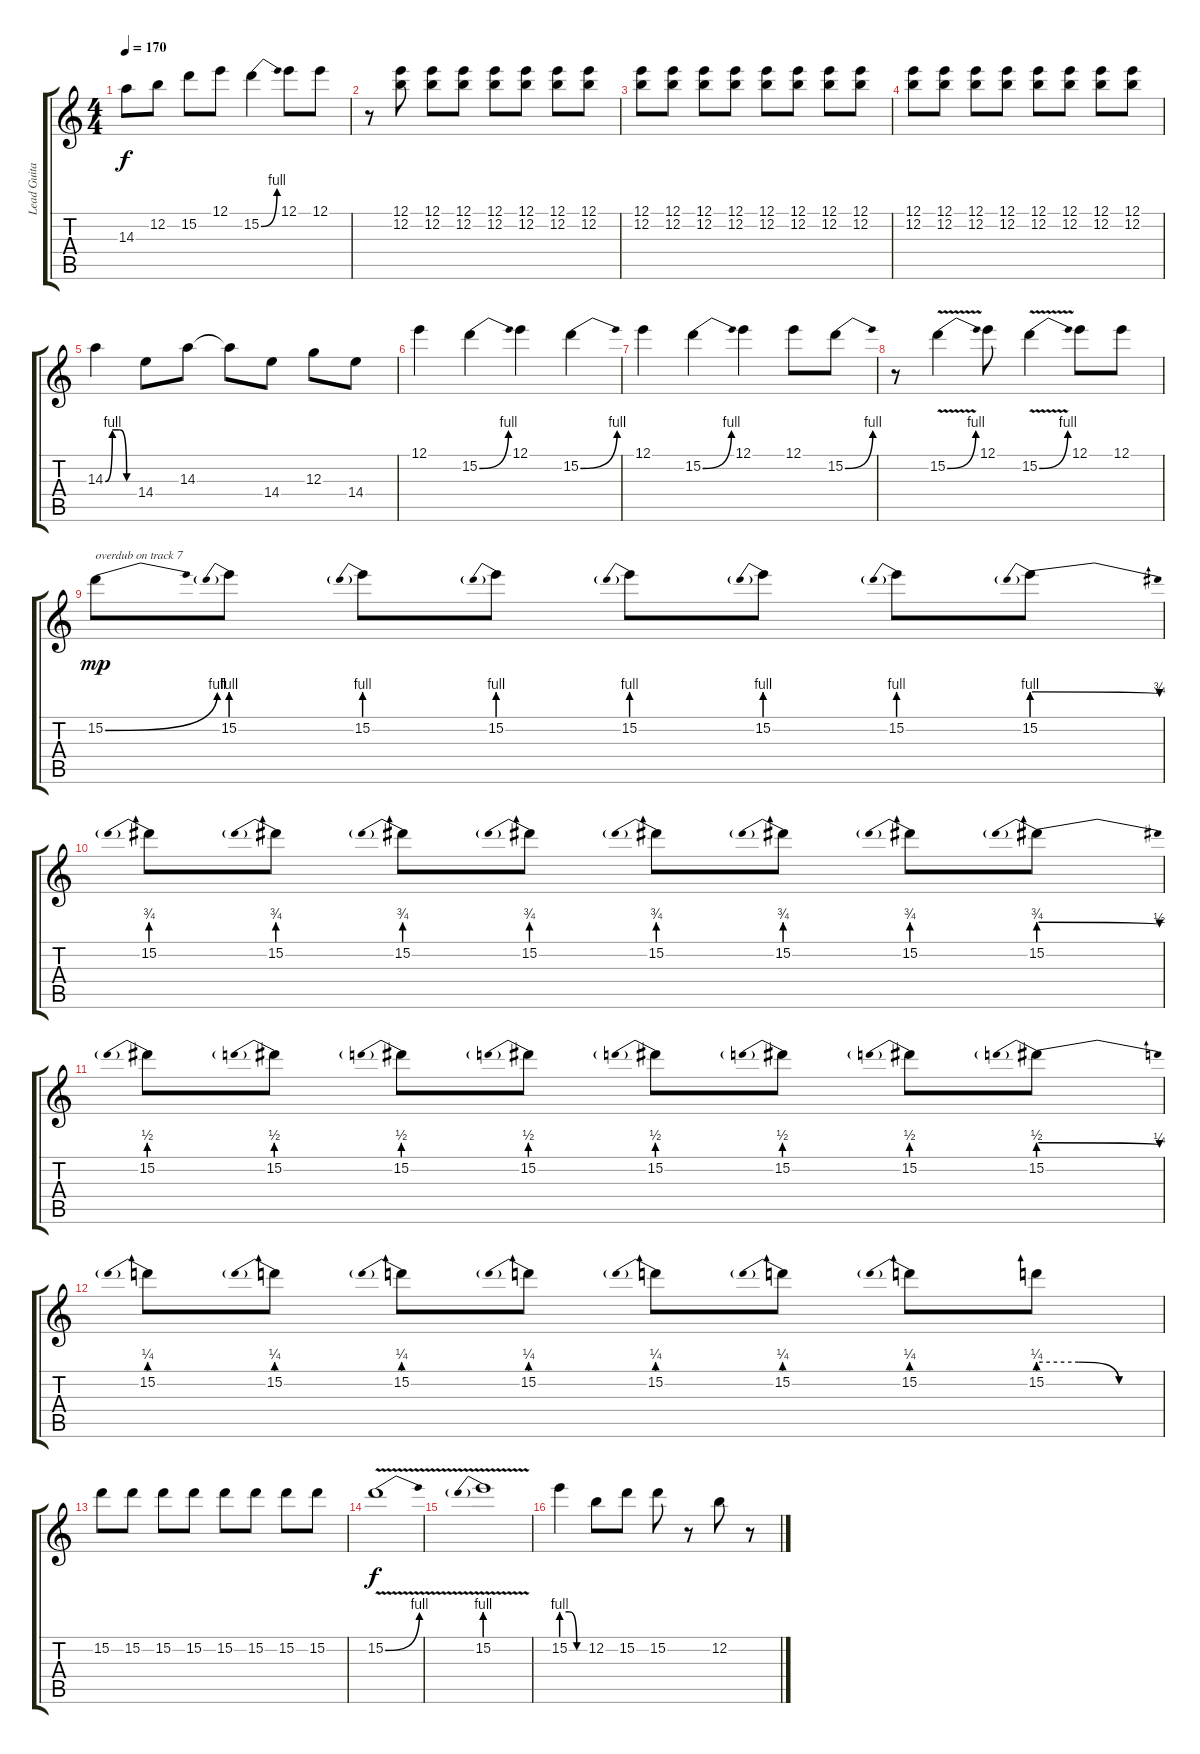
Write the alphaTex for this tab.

\track ("Lead Guitar" "Lead Guita") {instrument overdrivenguitar}
\staff {score tabs}
\tuning (E4 B3 G3 D3 A2 E2) {hide}
\ts (4 4)
\tempo 170
\clef g2
\ks c
14.3.8{dy f} 12.2.8 15.2.8 12.1.8 15.2{be (bend 0 0 60 4)}.4 12.1.8 12.1.8 |
r.8 (12.1 12.2).8 (12.1 12.2).8 (12.1 12.2).8 (12.1 12.2).8 (12.1 12.2).8 (12.1 12.2).8 (12.1 12.2).8 |
(12.1 12.2).8 (12.1 12.2).8 (12.1 12.2).8 (12.1 12.2).8 (12.1 12.2).8 (12.1 12.2).8 (12.1 12.2).8 (12.1 12.2).8 |
(12.1 12.2).8 (12.1 12.2).8 (12.1 12.2).8 (12.1 12.2).8 (12.1 12.2).8 (12.1 12.2).8 (12.1 12.2).8 (12.1 12.2).8 |
14.3{be (custom 0 0 15 4 30 4 45 0 60 0)}.4 14.4.8 14.3.8 14.3{t}.8 14.4.8 12.3.8 14.4.8 |
12.1.4 15.2{be (bend 0 0 60 4)}.4 12.1.4 15.2{be (bend 0 0 60 4)}.4 |
12.1.4 15.2{be (bend 0 0 60 4)}.4 12.1.4 12.1.8 15.2{be (bend 0 0 60 4)}.8 |
r.8 15.2{be (bend 0 0 60 4) v}.4 12.1.8 15.2{be (bend 0 0 60 4) v}.4 12.1.8 12.1.8 |
15.2{be (bend 0 0 60 4)}.8{txt "overdub on track 7" dy mp} 15.2{be (prebend 0 4 60 4)}.8 15.2{be (prebend 0 4 60 4)}.8 15.2{be (prebend 0 4 60 4)}.8 15.2{be (prebend 0 4 60 4)}.8 15.2{be (prebend 0 4 60 4)}.8 15.2{be (prebend 0 4 60 4)}.8 15.2{be (prebendrelease 0 4 60 3)}.8 |
15.2{be (prebend 0 3 60 3)}.8 15.2{be (prebend 0 3 60 3)}.8 15.2{be (prebend 0 3 60 3)}.8 15.2{be (prebend 0 3 60 3)}.8 15.2{be (prebend 0 3 60 3)}.8 15.2{be (prebend 0 3 60 3)}.8 15.2{be (prebend 0 3 60 3)}.8 15.2{be (prebendrelease 0 3 60 2)}.8 |
15.2{be (prebend 0 2 60 2)}.8 15.2{be (prebend 0 2 60 2)}.8 15.2{be (prebend 0 2 60 2)}.8 15.2{be (prebend 0 2 60 2)}.8 15.2{be (prebend 0 2 60 2)}.8 15.2{be (prebend 0 2 60 2)}.8 15.2{be (prebend 0 2 60 2)}.8 15.2{be (prebendrelease 0 2 60 1)}.8 |
15.2{be (prebend 0 1 60 1)}.8 15.2{be (prebend 0 1 60 1)}.8 15.2{be (prebend 0 1 60 1)}.8 15.2{be (prebend 0 1 60 1)}.8 15.2{be (prebend 0 1 60 1)}.8 15.2{be (prebend 0 1 60 1)}.8 15.2{be (prebend 0 1 60 1)}.8 15.2{be (custom 0 1 20 1 40 0 60 0)}.8 |
15.2.8 15.2.8 15.2.8 15.2.8 15.2.8 15.2.8 15.2.8 15.2.8 |
15.2{be (bend 0 0 60 4) v}.1{dy f} |
15.2{be (prebend 0 4 60 4) v}.1 |
15.2{be (custom 0 4 20 4 40 0 60 0)}.4 12.2.8 15.2.8 15.2.8 r.8 12.2.8 r.8
